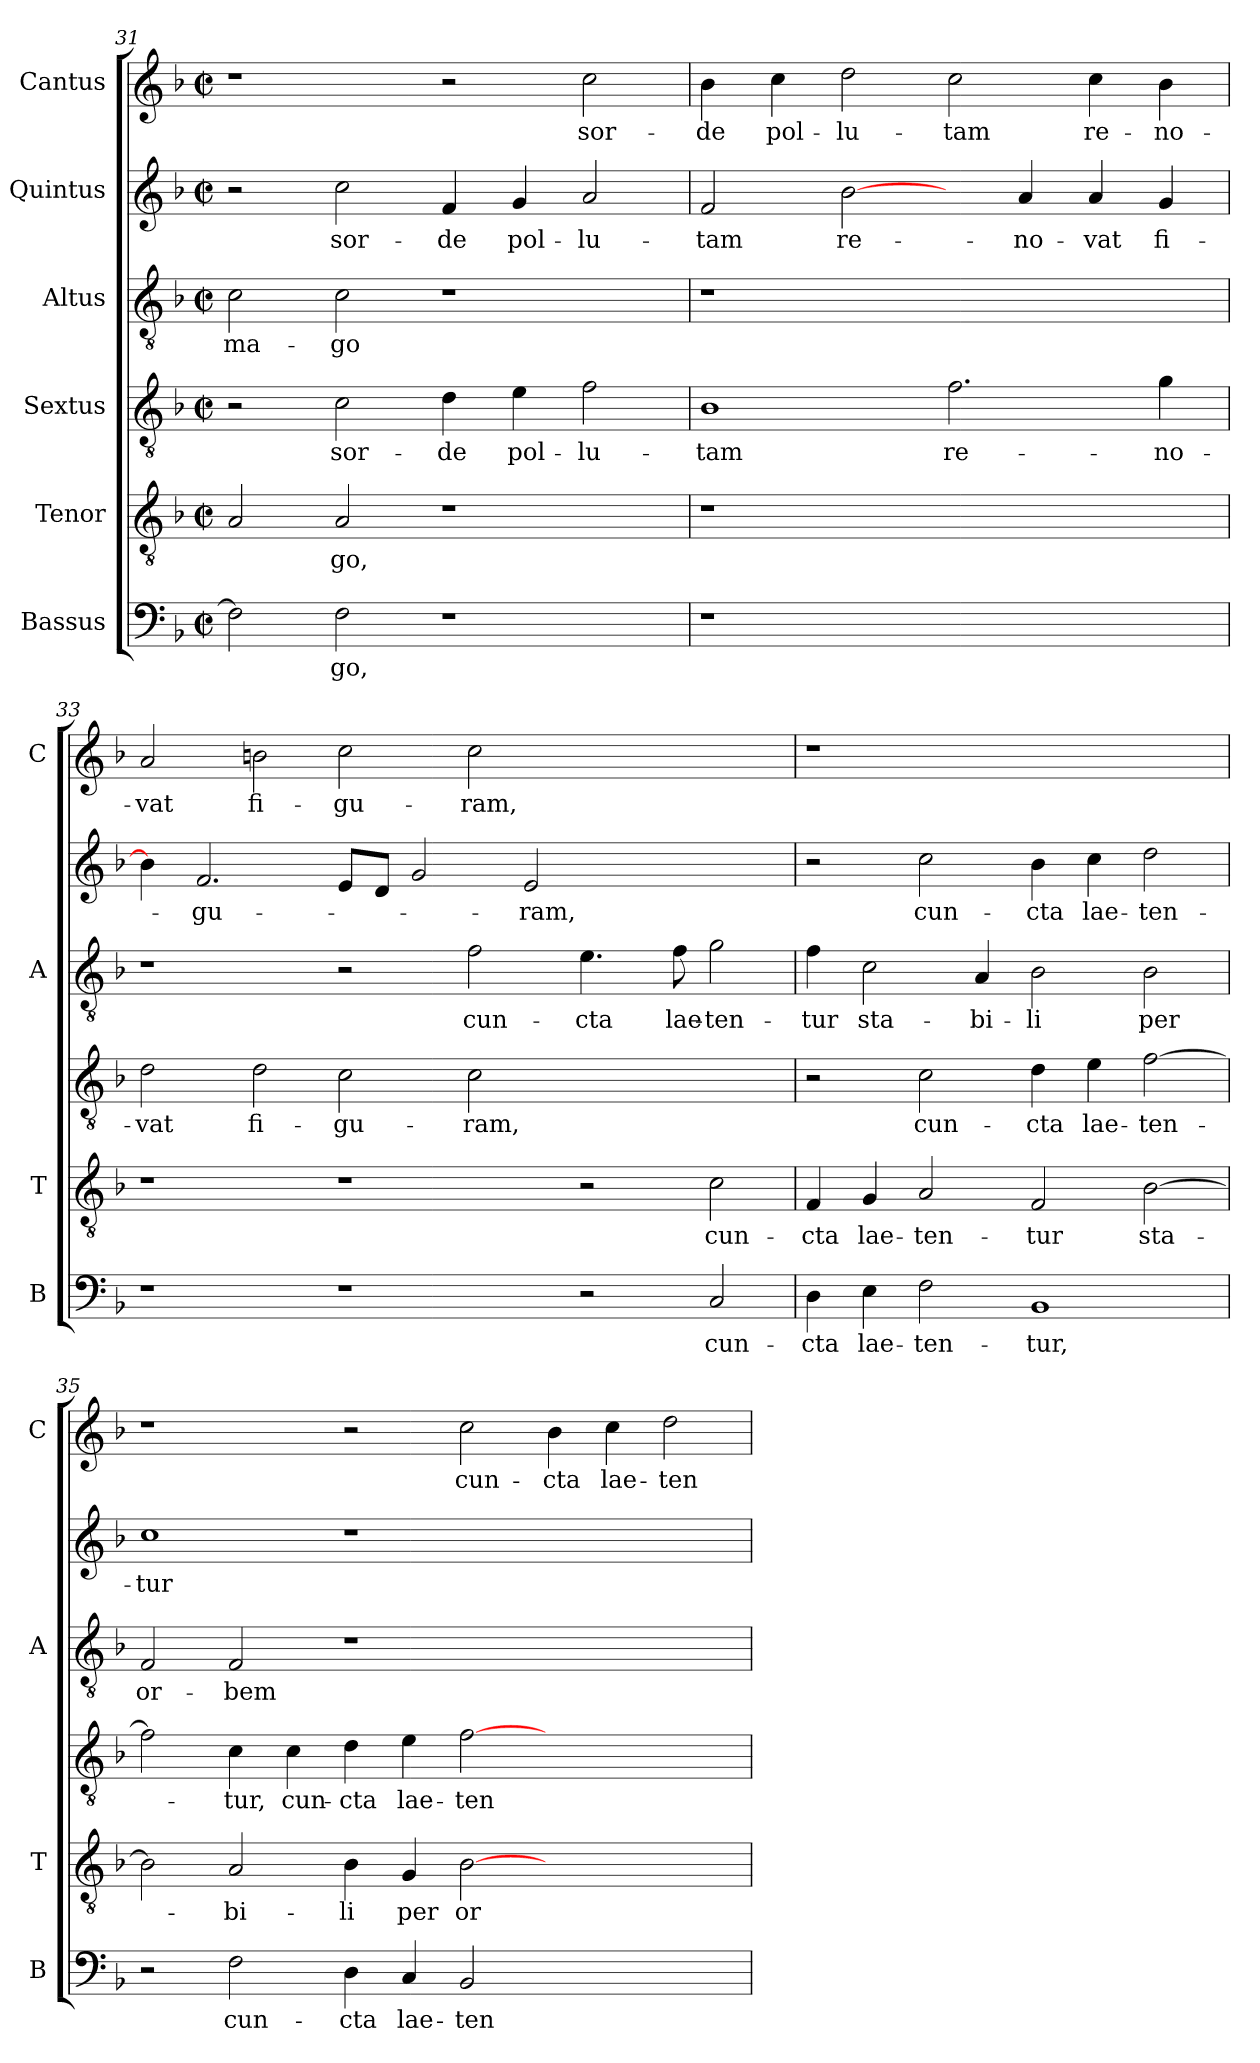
**kern	**text	**kern	**text	**kern	**text	**kern	**text	**kern	**text	**kern	**text
*part6	*part6	*part5	*part5	*part4	*part4	*part3	*part3	*part2	*part2	*part1	*part1
*staff6	*staff6	*staff5	*staff5	*staff4	*staff4	*staff3	*staff3	*staff2	*staff2	*staff1	*staff1
*I"Bassus	*	*I"Tenor	*	*I"Sextus	*	*I"Altus	*	*I"Quintus	*	*I"Cantus	*
*I'B	*	*I'T	*	*	*	*I'A	*	*	*	*I'C	*
!!LO:PB:g=z
*clefF4	*	*clefGv2	*	*clefGv2	*	*clefGv2	*	*clefG2	*	*clefG2	*
*k[b-]	*	*k[b-]	*	*k[b-]	*	*k[b-]	*	*k[b-]	*	*k[b-]	*
*F:	*	*F:	*	*F:	*	*F:	*	*F:	*	*F:	*
*M2/2	*	*M2/2	*	*M2/2	*	*M2/2	*	*M2/2	*	*M2/2	*
*met(c|)	*	*met(c|)	*	*met(c|)	*	*met(c|)	*	*met(c|)	*	*met(c|)	*
=31	=31	=31	=31	=31	=31	=31	=31	=31	=31	=31	=31
2F\]	.	2A/	.	2r	.	2c\	-ma-	2r	.	1r	.
2F\	-go,	2A/	-go,	2c\	sor-	2c\	-go	2cc\	sor-	.	.
1r	.	1r	.	4d\	-de	1r	.	4f/	-de	2r	.
.	.	.	.	4e\	pol-	.	.	4g/	pol-	.	.
.	.	.	.	2f\	-lu-	.	.	2a/	-lu-	2cc\	sor-
=32	=32	=32	=32	=32	=32	=32	=32	=32	=32	=32	=32
1r	.	1r	.	1B-	-tam	1r	.	2f/	-tam	4b-\	-de
.	.	.	.	.	.	.	.	.	.	4cc\	pol-
.	.	.	.	.	.	.	.	[2b-\	re-	2dd\	-lu-
1ryy	.	1ryy	.	2.f\	re-	1ryy	.	4ryy	.	2cc\	-tam
.	.	.	.	.	.	.	.	4a/	-no-	.	.
.	.	.	.	.	.	.	.	4a/	-vat	4cc\	re-
.	.	.	.	4g\	-no-	.	.	4g/	fi-	4b-\	-no-
=33	=33	=33	=33	=33	=33	=33	=33	=33	=33	=33	=33
1r	.	1r	.	2d\	-vat	1r	.	4b-\]	.	2a/	-vat
.	.	.	.	.	.	.	.	2.f/	-gu-	.	.
.	.	.	.	2d\	fi-	.	.	.	.	2bn\	fi-
1r	.	1r	.	2c\	-gu-	2r	.	8e/L	.	2cc\	-gu-
.	.	.	.	.	.	.	.	8d/J	.	.	.
.	.	.	.	.	.	.	.	2g/	.	.	.
.	.	.	.	2c\	-ram,	2f\	cun-	.	.	2cc\	-ram,
.	.	.	.	.	.	.	.	2e/	-ram,	.	.
2r	.	2r	.	1ryy	.	4.e\	-cta	.	.	1ryy	.
.	.	.	.	.	.	.	.	2.ryy	.	.	.
.	.	.	.	.	.	8f\	lae-	.	.	.	.
2C/	cun-	2c\	cun-	.	.	2g\	-ten-	.	.	.	.
!!LO:LB:g=z
=34	=34	=34	=34	=34	=34	=34	=34	=34	=34	=34	=34
4D\	-cta	4F/	-cta	2r	.	4f\	-tur	2r	.	1r	.
4E\	lae-	4G/	lae-	.	.	2c\	sta-	.	.	.	.
2F\	-ten-	2A/	-ten-	2c\	cun-	.	.	2cc\	cun-	.	.
.	.	.	.	.	.	4A/	-bi-	.	.	.	.
1BB-	-tur,	2F/	-tur	4d\	-cta	2B-\	-li	4b-\	-cta	1ryy	.
.	.	.	.	4e\	lae-	.	.	4cc\	lae-	.	.
.	.	[2B-\	sta-	[2f\	-ten-	2B-\	per	2dd\	-ten-	.	.
=35	=35	=35	=35	=35	=35	=35	=35	=35	=35	=35	=35
2r	.	2B-\]	.	2f\]	.	2F/	or-	1cc	-tur	1r	.
2F\	cun-	2A/	-bi-	4c\	-tur,	2F/	-bem	.	.	.	.
.	.	.	.	4c\	cun-	.	.	.	.	.	.
4D\	-cta	4B-\	-li	4d\	-cta	1r	.	1r	.	2r	.
4C/	lae-	4G/	per	4e\	lae-	.	.	.	.	.	.
2BB-/	-ten-	[2B-\	or-	[2f\	-ten-	.	.	.	.	2cc\	cun-
1ryy	.	1ryy	.	1ryy	.	1ryy	.	1ryy	.	4b-\	-cta
.	.	.	.	.	.	.	.	.	.	4cc\	lae-
.	.	.	.	.	.	.	.	.	.	2dd\	-ten-
=	=	=	=	=	=	=	=	=	=	=	=
*-	*-	*-	*-	*-	*-	*-	*-	*-	*-	*-	*-
